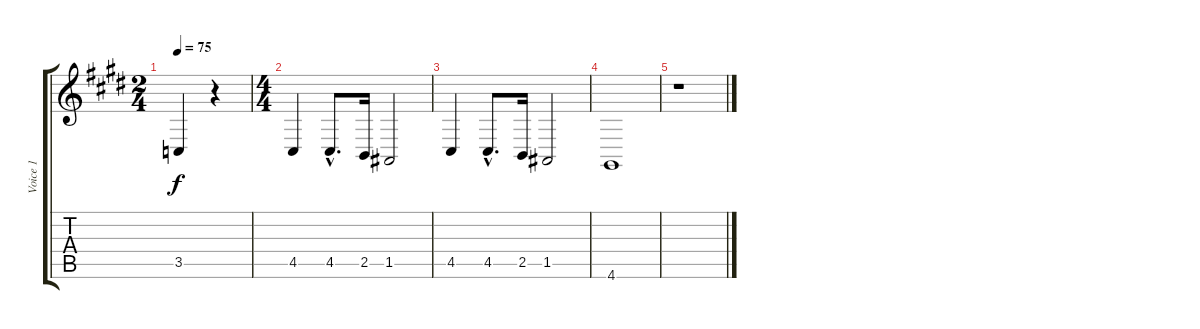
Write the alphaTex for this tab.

\track ("Voice 1" "Voice 1") {instrument oboe}
\staff {score tabs}
\tuning (E4 B3 G3 D3 A2 E2) {hide}
\ts (2 4)
\tempo 75
\clef g2
\ks e
3.5{t}.4{dy f} r.4 |
\ts (4 4)
4.5.4 4.5{hac}.8{d} 2.5.16 1.5.2 |
4.5.4 4.5{hac}.8{d} 2.5.16 1.5.2 |
4.6.1 |
r.1
